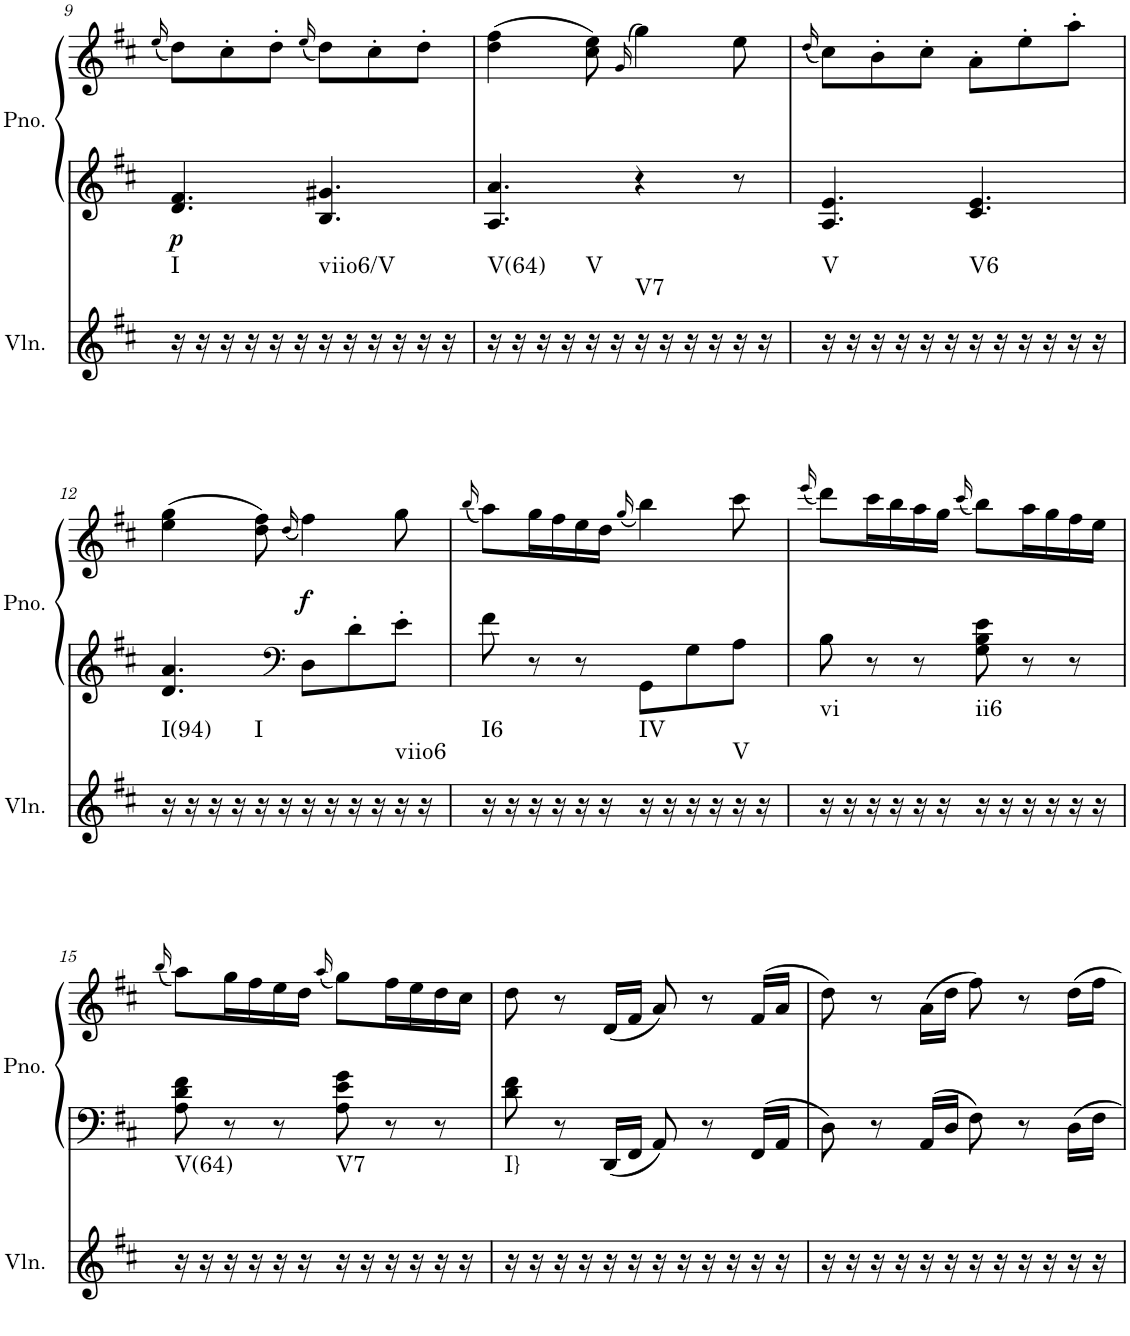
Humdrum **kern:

**kern	**harte	**kern	**kern	**dynam
*part2	*part2	*part1	*part1	*part1
*staff3	*	*staff2	*staff1	*staff1/2
*I"Violin	*	*I"Piano, Piano right	*	*
*I'Vln.	*	*I'Pno.	*	*
!!LO:PB:g=z
*clefG2	*	*clefG2	*clefG2	*
*k[f#c#]	*	*k[f#c#]	*k[f#c#]	*
*M6/8	*	*M6/8	*M6/8	*
=9	=9	=9	=9	=9
.	.	.	(16qee/	.
!	!LO:H:kt=I	!	!	!LO:DY:b=2
16r	N	4.d/ 4.f#/	8dd\L)	p
16r	.	.	.	.
16r	.	.	8cc#'\	.
16r	.	.	.	.
16r	.	.	8dd'\J	.
16r	.	.	.	.
.	.	.	(16qee/	.
!	!LO:H:kt=viio6/V	!	!	!
16r	N	4.B/ 4.g#X/	8dd\L)	.
16r	.	.	.	.
16r	.	.	8cc#'\	.
16r	.	.	.	.
16r	.	.	8dd'\J	.
16r	.	.	.	.
=10	=10	=10	=10	=10
!	!LO:H:kt=V(64)	!	!	!
16r	N	4.A/ 4.a/	(4dd\ 4ff#\	.
16r	.	.	.	.
16r	.	.	.	.
16r	.	.	.	.
!	!LO:H:kt=V	!	!	!
16r	N	.	8cc#\ 8ee\)	.
16r	.	.	.	.
.	.	.	(>16qg/	.
!	!LO:H:kt=V7	!	!	!
16r	N	4r	4gg\)	.
16r	.	.	.	.
16r	.	.	.	.
16r	.	.	.	.
16r	.	8r	8ee\	.
16r	.	.	.	.
=11	=11	=11	=11	=11
.	.	.	(16qdd/	.
!	!LO:H:kt=V	!	!	!
16r	N	4.A/ 4.e/	8cc#\L)	.
16r	.	.	.	.
16r	.	.	8b'\	.
16r	.	.	.	.
16r	.	.	8cc#'\J	.
16r	.	.	.	.
!	!LO:H:kt=V6	!	!	!
16r	N	4.c#/ 4.e/	8a'\L	.
16r	.	.	.	.
16r	.	.	8ee'\	.
16r	.	.	.	.
16r	.	.	8aa'\J	.
16r	.	.	.	.
!!LO:LB:g=z
=12	=12	=12	=12	=12
!	!LO:H:kt=I(94)	!	!	!
16r	N	4.d/ 4.a/	(4ee\ 4gg\	.
16r	.	.	.	.
16r	.	.	.	.
16r	.	.	.	.
!	!LO:H:kt=I	!	!	!
16r	N	.	8dd\ 8ff#\)	.
16r	.	.	.	.
*	*	*clefF4	*	*
.	.	.	(16qdd/	.
!	!	!	!	!LO:DY:b
16r	.	8D\L	4ff#\)	f
16r	.	.	.	.
16r	.	8d'\	.	.
16r	.	.	.	.
!	!LO:H:kt=viio6	!	!	!
16r	N	8e'\J	8gg\	.
16r	.	.	.	.
=13	=13	=13	=13	=13
.	.	.	(16qbb/	.
!	!LO:H:kt=I6	!	!	!
16r	N	8f#\	8aa\L)	.
16r	.	.	.	.
16r	.	8r	16gg\L	.
16r	.	.	16ff#\	.
16r	.	8r	16ee\	.
16r	.	.	16dd\JJ	.
.	.	.	(16qgg/	.
!	!LO:H:kt=IV	!	!	!
16r	N	8GG\L	4bb\)	.
16r	.	.	.	.
16r	.	8G\	.	.
16r	.	.	.	.
!	!LO:H:kt=V	!	!	!
16r	N	8A\J	8ccc#\	.
16r	.	.	.	.
=14	=14	=14	=14	=14
.	.	.	(16qeee/	.
!	!LO:H:kt=vi	!	!	!
16r	N	8B\	8ddd\L)	.
16r	.	.	.	.
16r	.	8r	16ccc#\L	.
16r	.	.	16bb\	.
16r	.	8r	16aa\	.
16r	.	.	16gg\JJ	.
.	.	.	(16qccc#/	.
!	!LO:H:kt=ii6	!	!	!
16r	N	8G\ 8B\ 8e\	8bb\L)	.
16r	.	.	.	.
16r	.	8r	16aa\L	.
16r	.	.	16gg\	.
16r	.	8r	16ff#\	.
16r	.	.	16ee\JJ	.
!!LO:LB:g=z
=15	=15	=15	=15	=15
.	.	.	(16qbb/	.
!	!LO:H:kt=V(64)	!	!	!
16r	N	8A\ 8d\ 8f#\	8aa\L)	.
16r	.	.	.	.
16r	.	8r	16gg\L	.
16r	.	.	16ff#\	.
16r	.	8r	16ee\	.
16r	.	.	16dd\JJ	.
.	.	.	(16qaa/	.
!	!LO:H:kt=V7	!	!	!
16r	N	8A\ 8e\ 8g\	8gg\L)	.
16r	.	.	.	.
16r	.	8r	16ff#\L	.
16r	.	.	16ee\	.
16r	.	8r	16dd\	.
16r	.	.	16cc#\JJ	.
=16	=16	=16	=16	=16
!	!LO:H:kt=I}	!	!	!
16r	N	8d\ 8f#\	8dd\	.
16r	.	.	.	.
16r	.	8r	8r	.
16r	.	.	.	.
16r	.	16DD/LL	(16d/LL	.
16r	.	16FF#/JJ	16f#/JJ	.
16r	.	8AA/	8a/)	.
16r	.	.	.	.
16r	.	8r	8r	.
16r	.	.	.	.
16r	.	16FF#/LL	(>16f#/LL	.
16r	.	16AA/JJ	16a/JJ	.
=17	=17	=17	=17	=17
16r	.	8D\	8dd\)	.
16r	.	.	.	.
16r	.	8r	8r	.
16r	.	.	.	.
16r	.	16AA/LL	(16a\LL	.
16r	.	16D/JJ	16dd\JJ	.
16r	.	8F#\	8ff#\)	.
16r	.	.	.	.
16r	.	8r	8r	.
16r	.	.	.	.
16r	.	16D\LL	16dd\LL	.
16r	.	16F#\JJ	16ff#\JJ	.
=	=	=	=	=
*-	*-	*-	*-	*-
